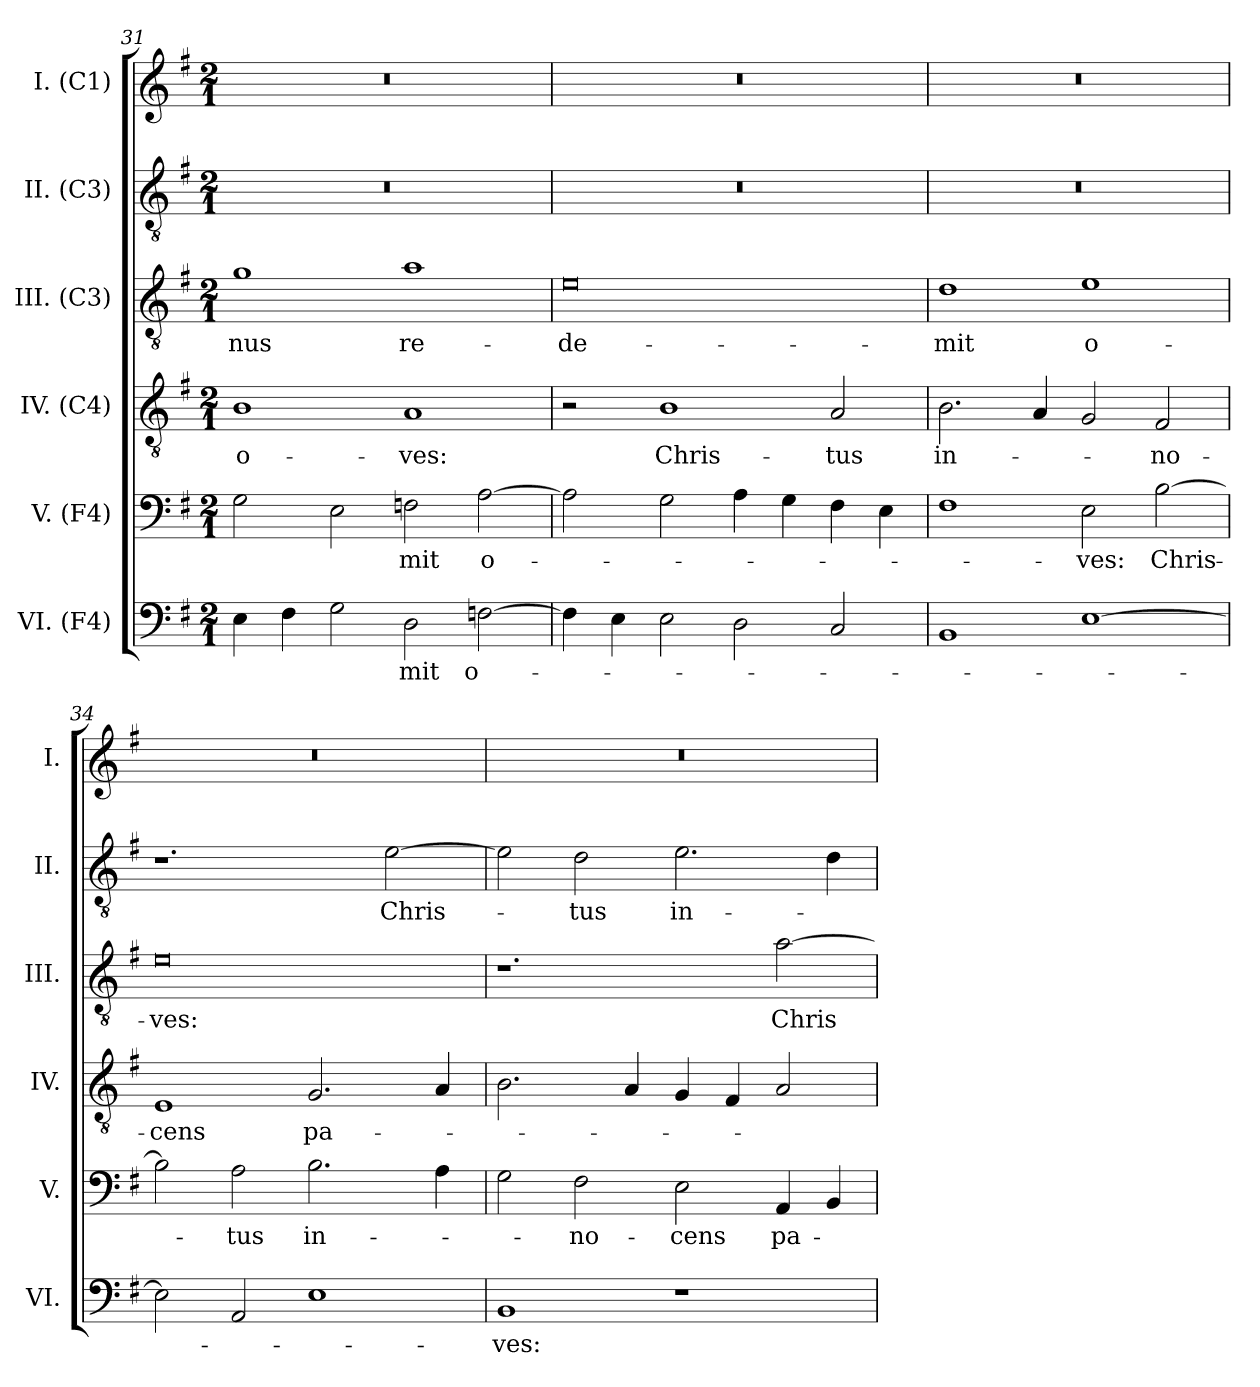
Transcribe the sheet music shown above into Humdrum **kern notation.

**kern	**text	**kern	**text	**kern	**text	**kern	**text	**kern	**text	**kern
*part6	*part6	*part5	*part5	*part4	*part4	*part3	*part3	*part2	*part2	*part1
*staff6	*staff6	*staff5	*staff5	*staff4	*staff4	*staff3	*staff3	*staff2	*staff2	*staff1
*I"VI. (F4)	*	*I"V. (F4)	*	*I"IV. (C4)	*	*I"III. (C3)	*	*I"II. (C3)	*	*I"I. (C1)
*I'VI.	*	*I'V.	*	*I'IV.	*	*I'III.	*	*I'II.	*	*I'I.
*clefF4	*	*clefF4	*	*clefGv2	*	*clefGv2	*	*clefGv2	*	*clefG2
*	*	*	*	*ITrd7c12	*	*ITrd7c12	*	*ITrd7c12	*	*
*k[f#]	*	*k[f#]	*	*k[f#]	*	*k[f#]	*	*k[f#]	*	*k[f#]
*G:	*	*G:	*	*G:	*	*G:	*	*G:	*	*G:
*M2/1	*	*M2/1	*	*M2/1	*	*M2/1	*	*M2/1	*	*M2/1
=31	=31	=31	=31	=31	=31	=31	=31	=31	=31	=31
!	!	!	!	!	!LO:LY:b:color=#000000	!	!	!	!	!
!	!	!	!	!	!	!	!LO:LY:b:color=#000000	!LO:N:vis=1	!	!LO:N:vis=1
4Ei\	.	2Gi\	.	1BBi	o-	1Gi	-nus	0r	.	0r
4F#i\	.	.	.	.	.	.	.	.	.	.
2Gi\	.	2Ei\	.	.	.	.	.	.	.	.
!	!LO:LY:b:color=#000000	!	!	!	!	!	!	!	!	!
!	!	!	!LO:LY:b:color=#000000	!	!	!	!	!	!	!
!	!	!	!	!	!LO:LY:b:color=#000000	!	!	!	!	!
!	!	!	!	!	!	!	!LO:LY:b:color=#000000	!	!	!
2Di\	-mit	2Fi\	-mit	1AAi	-ves:	1Ai	re-	.	.	.
!	!LO:LY:b:color=#000000	!	!	!	!	!	!	!	!	!
!	!	!	!LO:LY:b:color=#000000	!	!	!	!	!	!	!
[2Fi\	o-	[2Ai\	o-	.	.	.	.	.	.	.
=32	=32	=32	=32	=32	=32	=32	=32	=32	=32	=32
!	!	!	!	!	!	!	!LO:LY:b:color=#000000	!LO:N:vis=1	!	!LO:N:vis=1
4Fi\]	.	2Ai\]	.	2r	.	0Ei	-de-	0r	.	0r
4Ei\	.	.	.	.	.	.	.	.	.	.
!	!	!	!	!	!LO:LY:b:color=#000000	!	!	!	!	!
2Ei\	.	2Gi\	.	1BBi	Chris-	.	.	.	.	.
2Di\	.	4Ai\	.	.	.	.	.	.	.	.
.	.	4Gi\	.	.	.	.	.	.	.	.
!	!	!	!	!	!LO:LY:b:color=#000000	!	!	!	!	!
2Ci/	.	4F#i\	.	2AAi/	-tus	.	.	.	.	.
.	.	4Ei\	.	.	.	.	.	.	.	.
=33	=33	=33	=33	=33	=33	=33	=33	=33	=33	=33
!	!	!	!	!	!LO:LY:b:color=#000000	!	!	!	!	!
!	!	!	!	!	!	!	!LO:LY:b:color=#000000	!LO:N:vis=1	!	!LO:N:vis=1
1BBi	.	1F#i	.	2.BBi\	in-	1Di	-mit	0r	.	0r
.	.	.	.	4AAi/	.	.	.	.	.	.
!	!	!	!LO:LY:b:color=#000000	!	!	!	!	!	!	!
!	!	!	!	!	!	!	!LO:LY:b:color=#000000	!	!	!
[1Ei	.	2Ei\	-ves:	2GGi/	.	1Ei	o-	.	.	.
!	!	!	!LO:LY:b:color=#000000	!	!	!	!	!	!	!
!	!	!	!	!	!LO:LY:b:color=#000000	!	!	!	!	!
.	.	[2Bi\	Chris-	2FF#i/	-no-	.	.	.	.	.
!!LO:PB:g=z
=34	=34	=34	=34	=34	=34	=34	=34	=34	=34	=34
!	!	!	!	!	!LO:LY:b:color=#000000	!	!	!	!	!
!	!	!	!	!	!	!	!LO:LY:b:color=#000000	!	!	!LO:N:vis=1
2Ei\]	.	2Bi\]	.	1EEi	-cens	0Ei	-ves:	1.r	.	0r
!	!	!	!LO:LY:b:color=#000000	!	!	!	!	!	!	!
2AAi/	.	2Ai\	-tus	.	.	.	.	.	.	.
!	!	!	!LO:LY:b:color=#000000	!	!	!	!	!	!	!
!	!	!	!	!	!LO:LY:b:color=#000000	!	!	!	!	!
1Ei	.	2.Bi\	in-	2.GGi/	pa-	.	.	.	.	.
!	!	!	!	!	!	!	!	!	!LO:LY:b:color=#000000	!
.	.	.	.	.	.	.	.	[2Ei\	Chris-	.
.	.	4Ai\	.	4AAi/	.	.	.	.	.	.
=35	=35	=35	=35	=35	=35	=35	=35	=35	=35	=35
!	!LO:LY:b:color=#000000	!	!	!	!	!	!	!	!	!LO:N:vis=1
1BBi	-ves:	2Gi\	.	2.BBi\	.	1.r	.	2Ei\]	.	0r
!	!	!	!LO:LY:b:color=#000000	!	!	!	!	!	!	!
!	!	!	!	!	!	!	!	!	!LO:LY:b:color=#000000	!
.	.	2F#i\	-no-	.	.	.	.	2Di\	-tus	.
.	.	.	.	4AAi/	.	.	.	.	.	.
!	!	!	!LO:LY:b:color=#000000	!	!	!	!	!	!	!
!	!	!	!	!	!	!	!	!	!LO:LY:b:color=#000000	!
1r	.	2Ei\	-cens	4GGi/	.	.	.	2.Ei\	in-	.
.	.	.	.	4FF#i/	.	.	.	.	.	.
!	!	!	!LO:LY:b:color=#000000	!	!	!	!	!	!	!
!	!	!	!	!	!	!	!LO:LY:b:color=#000000	!	!	!
.	.	4AAi/	pa-	2AAi/	.	[2Ai\	Chris-	.	.	.
.	.	4BBi/	.	.	.	.	.	4Di\	.	.
=	=	=	=	=	=	=	=	=	=	=
*-	*-	*-	*-	*-	*-	*-	*-	*-	*-	*-
